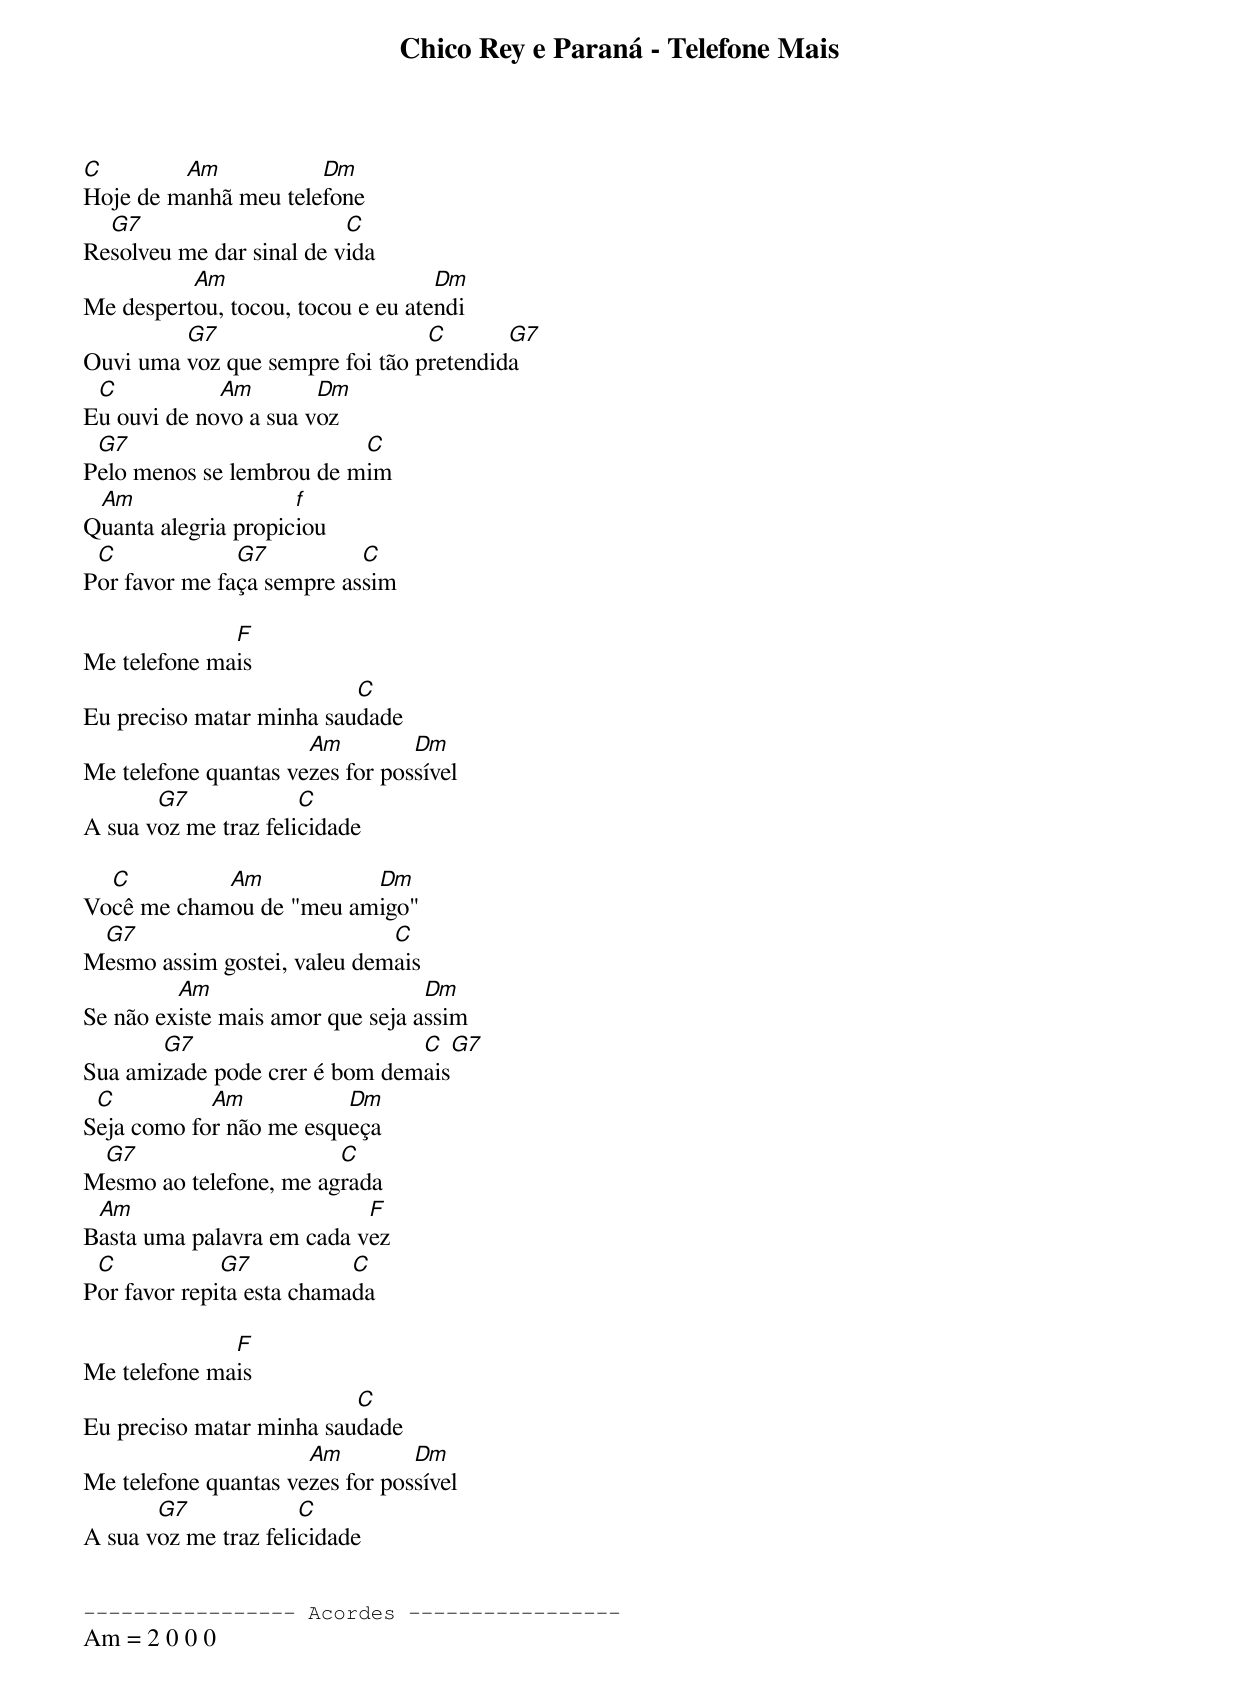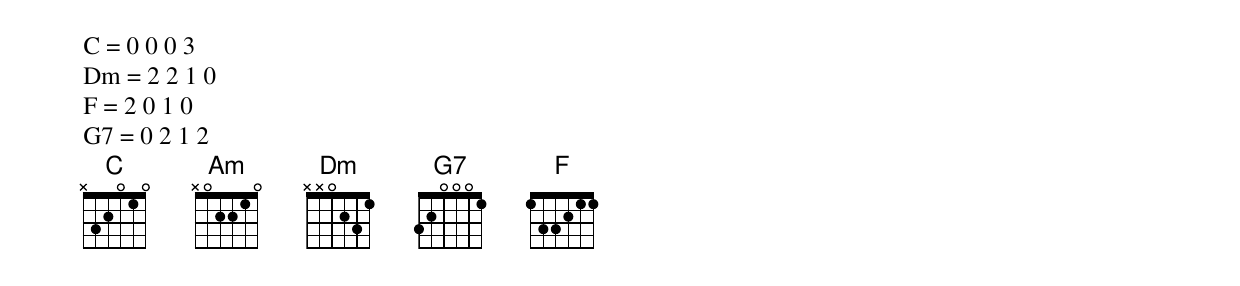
Chico Rey e Paraná - Telefone Mais

C        Am           Dm
Hoje de manhã meu telefone
  G7                      C
Resolveu me dar sinal de vida
          Am                       Dm
Me despertou, tocou, tocou e eu atendi
         G7                      C       G7
Ouvi uma voz que sempre foi tão pretendida
 C           Am        Dm
Eu ouvi de novo a sua voz
 G7                       C
Pelo menos se lembrou de mim
 Am                  f
Quanta alegria propiciou
 C             G7          C
Por favor me faça sempre assim

              F
Me telefone mais
                          C
Eu preciso matar minha saudade
                      Am         Dm
Me telefone quantas vezes for possível
       G7             C
A sua voz me traz felicidade

  C         Am           Dm
Você me chamou de "meu amigo"
 G7                          C
Mesmo assim gostei, valeu demais
         Am                       Dm
Se não existe mais amor que seja assim
       G7                      C  G7
Sua amizade pode crer é bom demais
 C          Am           Dm
Seja como for não me esqueça
 G7                     C
Mesmo ao telefone, me agrada
 Am                        F
Basta uma palavra em cada vez
 C            G7           C
Por favor repita esta chamada

              F
Me telefone mais
                          C
Eu preciso matar minha saudade
                      Am         Dm
Me telefone quantas vezes for possível
       G7             C
A sua voz me traz felicidade


----------------- Acordes -----------------
Am = 2 0 0 0
C = 0 0 0 3
Dm = 2 2 1 0
F = 2 0 1 0
G7 = 0 2 1 2
